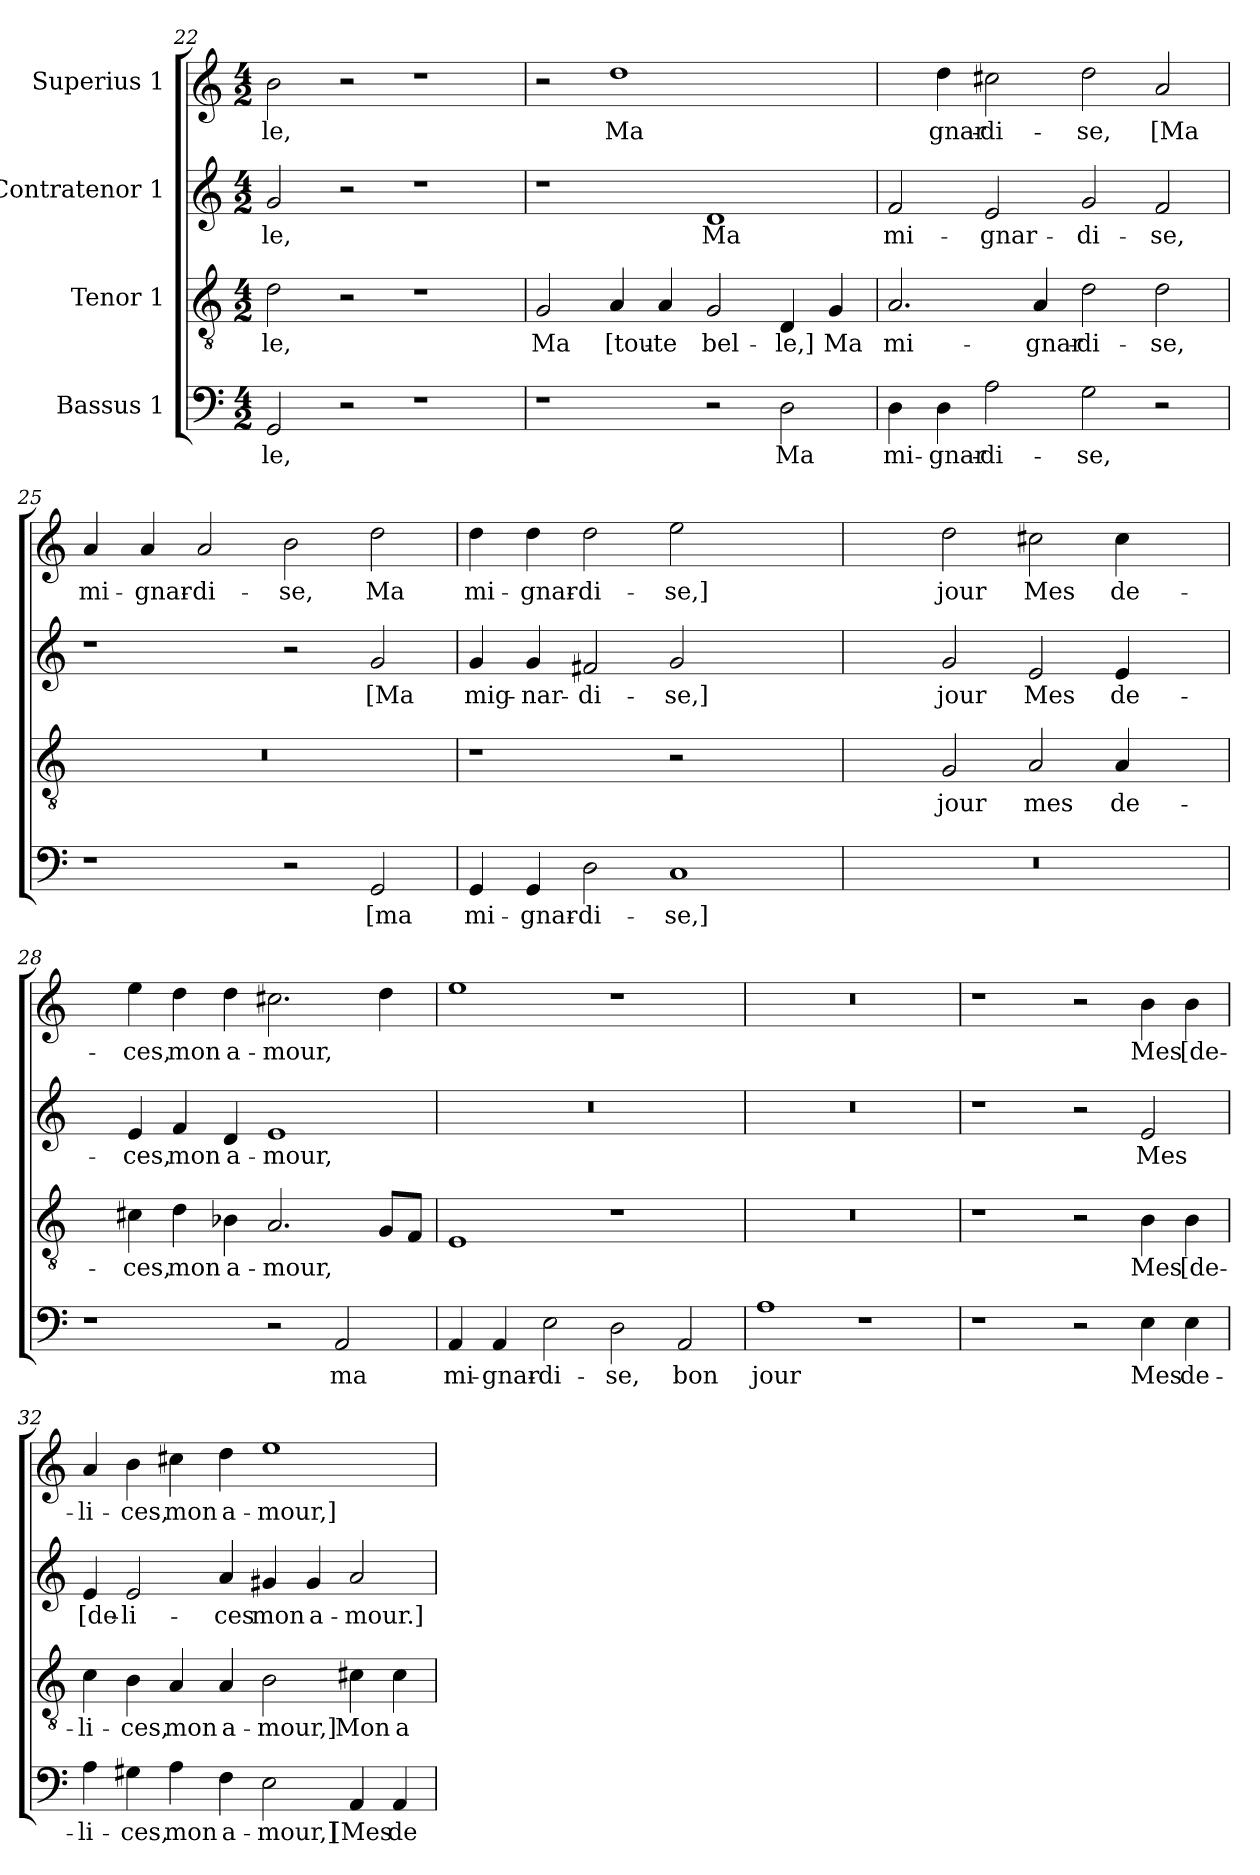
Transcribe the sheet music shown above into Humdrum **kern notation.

**kern	**text	**kern	**text	**kern	**text	**kern	**text
*part4	*part4	*part3	*part3	*part2	*part2	*part1	*part1
*staff4	*staff4	*staff3	*staff3	*staff2	*staff2	*staff1	*staff1
*I"Bassus 1	*	*I"Tenor 1	*	*I"Contratenor 1	*	*I"Superius 1	*
*clefF4	*	*clefGv2	*	*clefG2	*	*clefG2	*
*k[]	*	*k[]	*	*k[]	*	*k[]	*
*C:	*	*C:	*	*C:	*	*C:	*
*M4/2	*	*M4/2	*	*M4/2	*	*M4/2	*
=22	=22	=22	=22	=22	=22	=22	=22
!	!LO:LY:b	!	!LO:LY:b	!	!LO:LY:b	!	!LO:LY:b
2GG/	-le,	2d\	-le,	2g/	-le,	2b\	-le,
2r	.	2r	.	2r	.	2r	.
1r	.	1r	.	1r	.	1r	.
!!LO:LB:g=z
=23	=23	=23	=23	=23	=23	=23	=23
!	!	!	!LO:LY:b	!	!	!	!
1r	.	2G/	Ma	1r	.	2r	.
!	!	!	!LO:LY:b	!	!	!	!LO:LY:b
.	.	4A/	[tou-	.	.	1dd	Ma
!	!	!	!LO:LY:b	!	!	!	!
.	.	4A/	-te	.	.	.	.
!	!	!	!LO:LY:b	!	!LO:LY:b	!	!
2r	.	2G/	bel-	1d	Ma	.	.
!	!LO:LY:b	!	!LO:LY:b	!	!	!	!LO:LY:b
2D\	Ma	4D/	-le,]	.	.	[2dd\yy	mi-
!	!	!	!LO:LY:b	!	!	!	!
.	.	4G/	Ma	.	.	.	.
=24	=24	=24	=24	=24	=24	=24	=24
!	!LO:LY:b	!	!LO:LY:b	!	!LO:LY:b	!	!
4D\	mi-	2.A/	mi-	2f/	mi-	4dd\yy]	.
!	!LO:LY:b	!	!	!	!	!	!LO:LY:b
4D\	-gnar-	.	.	.	.	4dd\	-gnar-
!	!LO:LY:b	!	!	!	!LO:LY:b	!	!LO:LY:b
2A\	-di-	.	.	2e/	-gnar-	2cc#X\	-di-
!	!	!	!LO:LY:b	!	!	!	!
.	.	4A/	-gnar-	.	.	.	.
!	!LO:LY:b	!	!LO:LY:b	!	!LO:LY:b	!	!LO:LY:b
2G\	-se,	2d\	-di-	2g/	-di-	2dd\	-se,
!	!	!	!LO:LY:b	!	!LO:LY:b	!	!LO:LY:b
2r	.	2d\	-se,	2f/	-se,	2a/	[Ma
=25	=25	=25	=25	=25	=25	=25	=25
!	!	!	!	!	!	!	!LO:LY:b
1r	.	0r	.	1r	.	4a/	mi-
!	!	!	!	!	!	!	!LO:LY:b
.	.	.	.	.	.	4a/	-gnar-
!	!	!	!	!	!	!	!LO:LY:b
.	.	.	.	.	.	2a/	-di-
!	!	!	!	!	!	!	!LO:LY:b
2r	.	.	.	2r	.	2b\	-se,
!	!LO:LY:b	!	!	!	!LO:LY:b	!	!LO:LY:b
2GG/	[ma	.	.	2g/	[Ma	2dd\	Ma
!!LO:LB:g=z
=26	=26	=26	=26	=26	=26	=26	=26
!	!LO:LY:b	!	!	!	!LO:LY:b	!	!LO:LY:b
4GG/	mi-	1r	.	4g/	mig-	4dd\	mi-
!	!LO:LY:b	!	!	!	!LO:LY:b	!	!LO:LY:b
4GG/	-gnar-	.	.	4g/	-nar-	4dd\	-gnar-
!	!LO:LY:b	!	!	!	!LO:LY:b	!	!LO:LY:b
2D\	-di-	.	.	2f#X/	-di-	2dd\	-di-
!	!LO:LY:b	!	!	!	!LO:LY:b	!	!LO:LY:b
1C	-se,]	2r	.	2g/	-se,]	2ee\	-se,]
!	!	!	!LO:LY:b	!	!LO:LY:b	!	!LO:LY:b
.	.	[2c\yy	bon	[2g/yy	bon	[2ee\yy	bon
=27	=27	=27	=27	=27	=27	=27	=27
0r	.	2c\yy]	.	2g/yy]	.	2ee\yy]	.
!	!	!	!LO:LY:b	!	!LO:LY:b	!	!LO:LY:b
.	.	2G/	jour	2g/	jour	2dd\	jour
!	!	!	!LO:LY:b	!	!LO:LY:b	!	!LO:LY:b
.	.	2A/	mes	2e/	Mes	2cc#X\	Mes
!	!	!	!LO:LY:b	!	!LO:LY:b	!	!LO:LY:b
.	.	4A/	de-	4e/	de-	4cc#\	de-
!	!	!	!LO:LY:b	!	!LO:LY:b	!	!LO:LY:b
.	.	[4d\yy	-li-	[4f/yy	-li-	[4dd\yy	-li-
=28	=28	=28	=28	=28	=28	=28	=28
1r	.	4d\yy]	.	4f/yy]	.	4dd\yy]	.
!	!	!	!LO:LY:b	!	!LO:LY:b	!	!LO:LY:b
.	.	4c#X\	-ces,	4e/	-ces,	4ee\	-ces,
!	!	!	!LO:LY:b	!	!LO:LY:b	!	!LO:LY:b
.	.	4d\	mon	4f/	mon	4dd\	mon
!	!	!	!LO:LY:b	!	!LO:LY:b	!	!LO:LY:b
.	.	4B-X\	a-	4d/	a-	4dd\	a-
!	!	!	!LO:LY:b	!	!LO:LY:b	!	!LO:LY:b
2r	.	2.A/	-mour,	1e	-mour,	2.cc#X\	-mour,
!	!LO:LY:b	!	!	!	!	!	!
2AA/	ma	.	.	.	.	.	.
.	.	8G/L	.	.	.	4dd\	.
.	.	8F/J	.	.	.	.	.
!!LO:LB:g=z
=29	=29	=29	=29	=29	=29	=29	=29
!	!LO:LY:b	!	!LO:LY:b	!	!	!	!LO:LY:b
4AA/	mi-	1E	.	0r	.	1ee	.
!	!LO:LY:b	!	!	!	!	!	!
4AA/	-gnar-	.	.	.	.	.	.
!	!LO:LY:b	!	!	!	!	!	!
2E\	-di-	.	.	.	.	.	.
!	!LO:LY:b	!	!	!	!	!	!
2D\	-se,	1r	.	.	.	1r	.
!	!LO:LY:b	!	!	!	!	!	!
2AA/	bon	.	.	.	.	.	.
=30	=30	=30	=30	=30	=30	=30	=30
!	!LO:LY:b	!	!	!	!	!	!
1A	jour	0r	.	0r	.	0r	.
1r	.	.	.	.	.	.	.
=31	=31	=31	=31	=31	=31	=31	=31
1r	.	1r	.	1r	.	1r	.
2r	.	2r	.	2r	.	2r	.
!	!LO:LY:b	!	!LO:LY:b	!	!LO:LY:b	!	!LO:LY:b
4E\	Mes	4B\	Mes	2e/	Mes	4b\	Mes
!	!LO:LY:b	!	!LO:LY:b	!	!	!	!LO:LY:b
4E\	de-	4B\	[de-	.	.	4b\	[de-
!!LO:PB:g=z
=32	=32	=32	=32	=32	=32	=32	=32
!	!LO:LY:b	!	!LO:LY:b	!	!LO:LY:b	!	!LO:LY:b
4A\	-li-	4c\	-li-	4e/	[de-	4a/	-li-
!	!LO:LY:b	!	!LO:LY:b	!	!LO:LY:b	!	!LO:LY:b
4G#X\	-ces,	4B\	-ces,	2e/	-li-	4b\	-ces,
!	!LO:LY:b	!	!LO:LY:b	!	!	!	!LO:LY:b
4A\	mon	4A/	mon	.	.	4cc#X\	mon
!	!LO:LY:b	!	!LO:LY:b	!	!LO:LY:b	!	!LO:LY:b
4F\	a-	4A/	a-	4a/	-ces	4dd\	a-
!	!LO:LY:b	!	!LO:LY:b	!	!LO:LY:b	!	!LO:LY:b
2E\	-mour,]	2B\	-mour,]	4g#X/	mon	1ee	-mour,]
!	!	!	!	!	!LO:LY:b	!	!
.	.	.	.	4g#/	a-	.	.
!	!LO:LY:b	!	!LO:LY:b	!	!LO:LY:b	!	!
4AA/	[Mes	4c#X\	Mon	2a/	-mour.]	.	.
!	!LO:LY:b	!	!LO:LY:b	!	!	!	!
4AA/	de-	4c#\	a-	.	.	.	.
=	=	=	=	=	=	=	=
*-	*-	*-	*-	*-	*-	*-	*-
